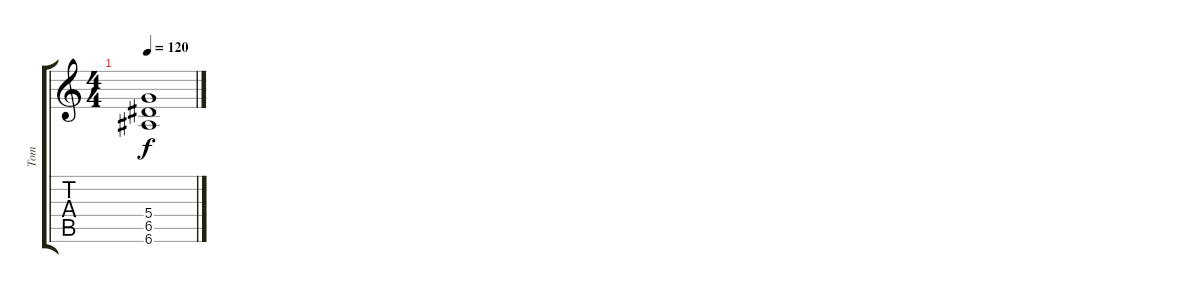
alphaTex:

\track ("Tom" "Tom") {instrument acousticguitarsteel}
\staff {score tabs}
\tuning (E4 B3 G3 D3 A2 E2) {hide}
\ts (4 4)
\tempo 120
\clef g2
\ks c
(5.4{t} 6.5{t} 6.6{t}).1{dy f}
